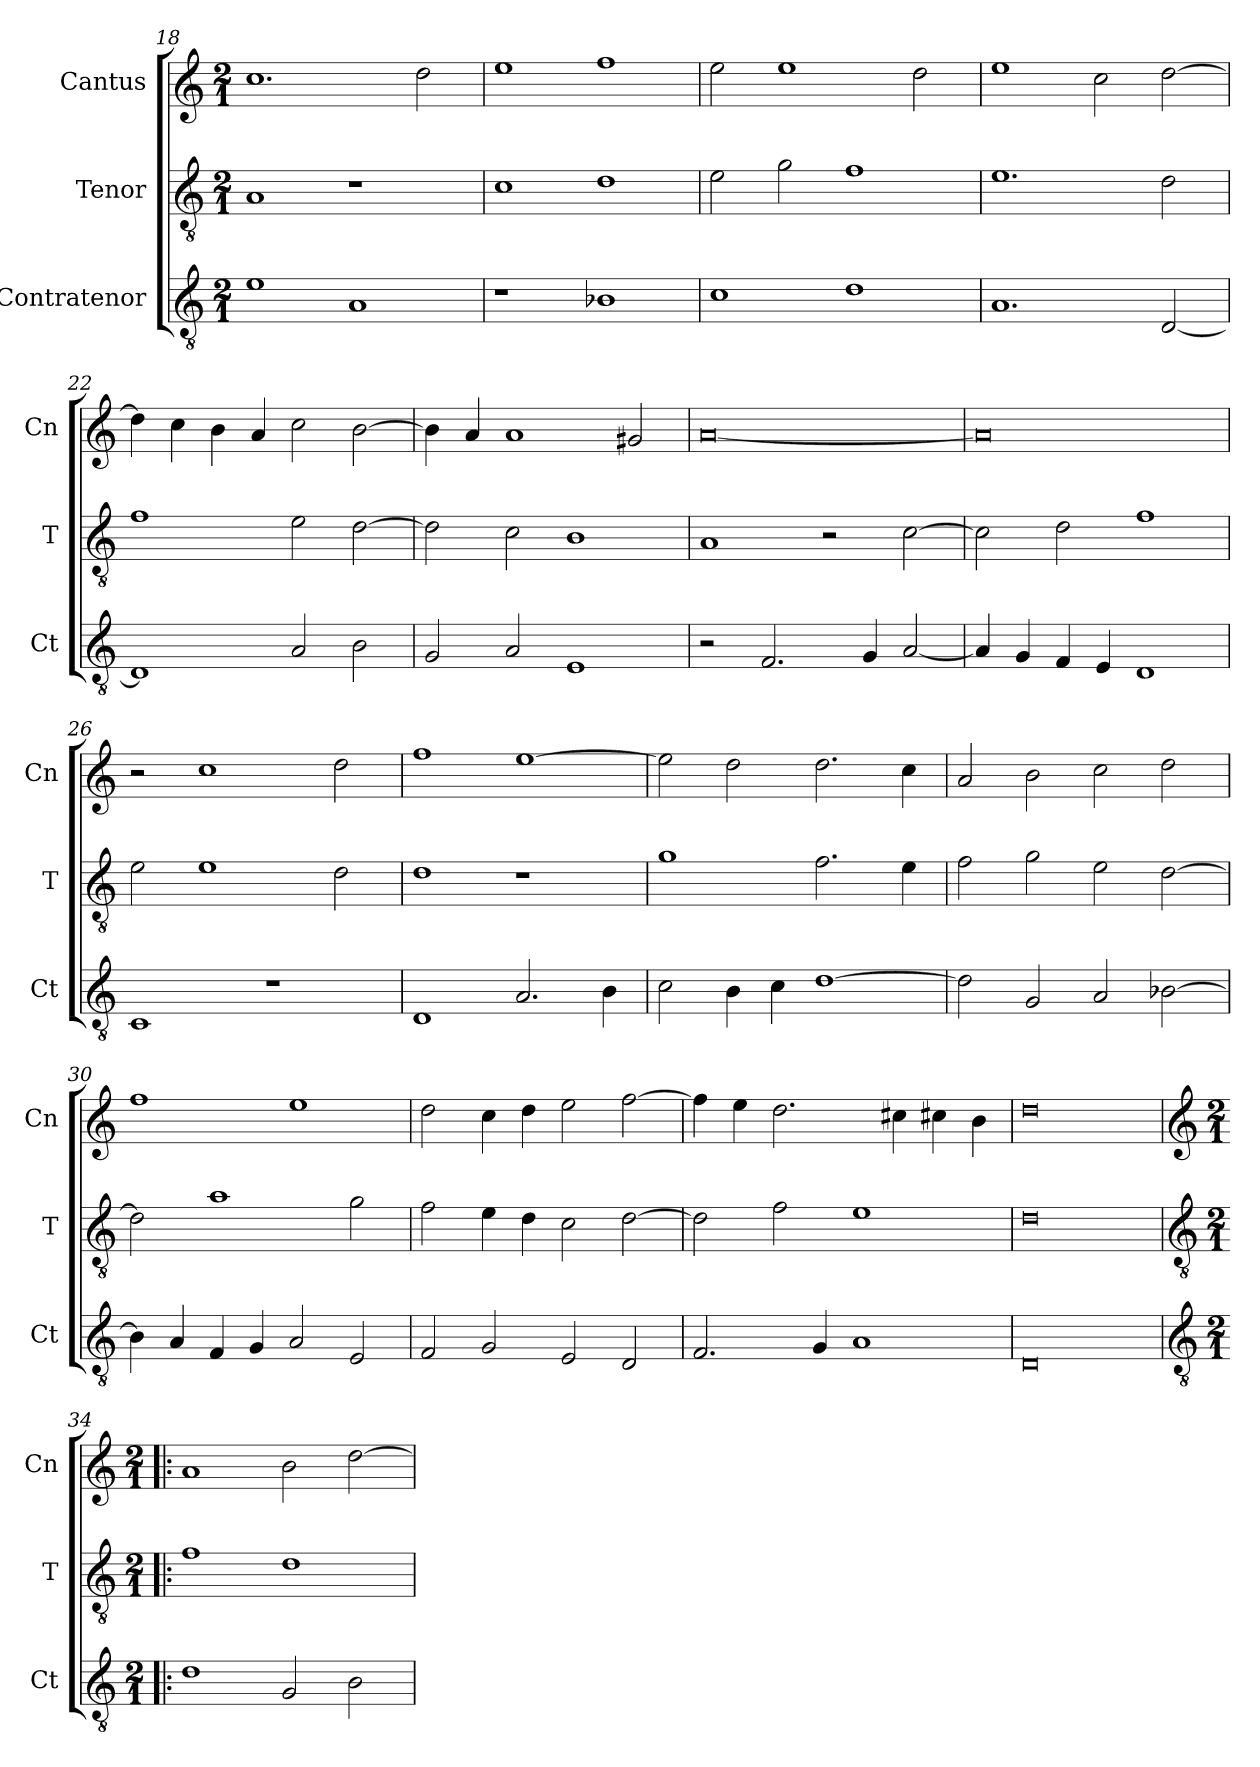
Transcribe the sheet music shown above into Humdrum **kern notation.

**kern	**kern	**kern
*part3	*part2	*part1
*staff3	*staff2	*staff1
*I"Contratenor	*I"Tenor	*I"Cantus
*I'Ct	*I'T	*I'Cn
*clefGv2	*clefGv2	*clefG2
*k[]	*k[]	*k[]
*M2/1	*M2/1	*M2/1
=18	=18	=18
1e	1A	1.cc
1A	1r	.
.	.	2dd\
=19	=19	=19
1r	1c	1ee
1B-X	1d	1ff
=20	=20	=20
1c	2e\	2ee\
.	2g\	1ee
1d	1f	.
.	.	2dd\
=21	=21	=21
1.A	1.e	1ee
.	.	2cc\
[2D/	2d\	[2dd\
=22	=22	=22
1D]	1f	4dd\]
.	.	4cc\
.	.	4b\
.	.	4a/
2A/	2e\	2cc\
2B\	[2d\	[2b\
=23	=23	=23
2G/	2d\]	4b\]
.	.	4a/
2A/	2c\	1a
1E	1B	.
.	.	2g#X/
=24	=24	=24
2r	1A	[0a
2.F/	.	.
.	2r	.
4G/	.	.
[2A/	[2c\	.
=25	=25	=25
4A/]	2c\]	0a]
4G/	.	.
4F/	2d\	.
4E/	.	.
1D	1f	.
=26	=26	=26
1C	2e\	2r
.	1e	1cc
1r	.	.
.	2d\	2dd\
=27	=27	=27
1D	1d	1ff
2.A/	1r	[1ee
4B\	.	.
=28	=28	=28
2c\	1g	2ee\]
4B\	.	2dd\
4c\	.	.
[1d	2.f\	2.dd\
.	4e\	4cc\
=29	=29	=29
2d\]	2f\	2a/
2G/	2g\	2b\
2A/	2e\	2cc\
[2B-X\	[2d\	2dd\
=30	=30	=30
4B-\]	2d\]	1ff
4A/	.	.
4F/	1a	.
4G/	.	.
2A/	.	1ee
2E/	2g\	.
=31	=31	=31
2F/	2f\	2dd\
2G/	4e\	4cc\
.	4d\	4dd\
2E/	2c\	2ee\
2D/	[2d\	[2ff\
=32	=32	=32
2.F/	2d\]	4ff\]
.	.	4ee\
.	2f\	2.dd\
4G/	.	.
1A	1e	.
.	.	4cc#X\
.	.	4cc#X\
.	.	4b\
=33	=33	=33
0D	0d	0dd
!!LO:LB:g=z
=34!|:	=34!|:	=34!|:
*clefGv2	*clefGv2	*clefG2
*k[]	*k[]	*k[]
*M2/1	*M2/1	*M2/1
1d	1f	1a
2G/	1d	2b\
2B\	.	[2dd\
=	=	=
*-	*-	*-
